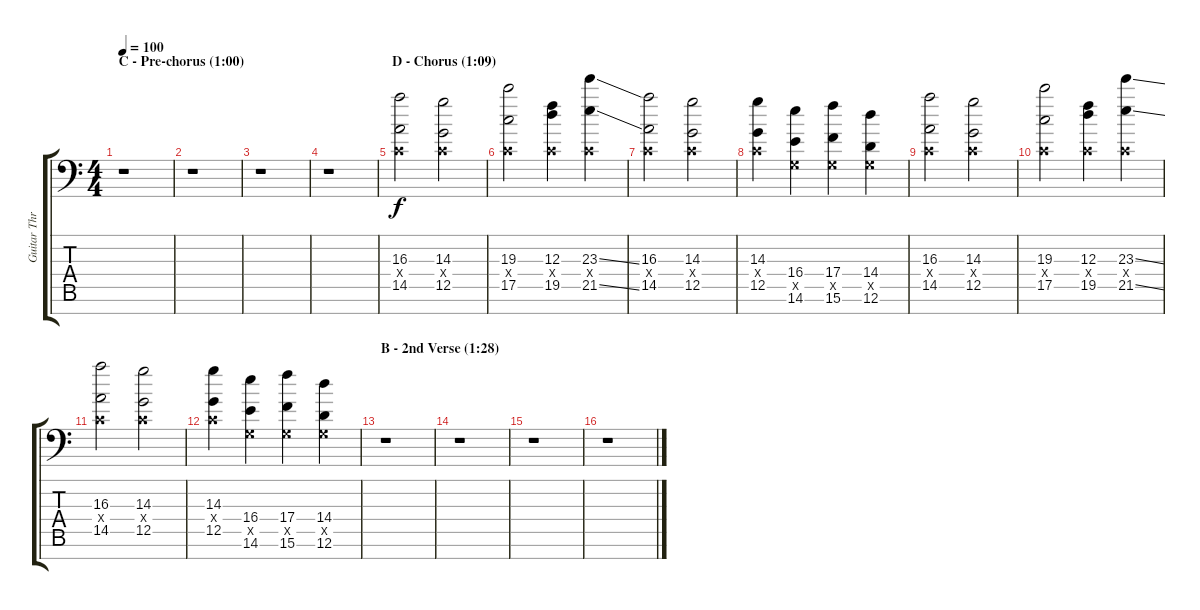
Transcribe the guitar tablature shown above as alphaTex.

\track ("Guitar Three" "Guitar Thr") {instrument distortionguitar}
\staff {score tabs}
\tuning (D4 A3 F3 C3 G2 D2 A1) {hide}
\ts (4 4)
\section ("" "C - Pre-chorus (1:00)")
\tempo 100
\clef f4
\ks c
r.1{dy f} |
r.1 |
r.1 |
r.1 |
\section ("" "D - Chorus (1:09)")
(16.3 0.4{x} 14.5).2 (14.3 0.4{x} 12.5).2 |
(19.3 0.4{x} 17.5).2 (12.3 0.4{x} 19.5).4 (23.3{ss} 0.4{x} 21.5{ss}).4 |
(16.3 0.4{x} 14.5).2 (14.3 0.4{x} 12.5).2 |
(14.3 0.4{x} 12.5).4 (16.4 0.5{x} 14.6).4 (17.4 0.5{x} 15.6).4 (14.4 0.5{x} 12.6).4 |
(16.3 0.4{x} 14.5).2 (14.3 0.4{x} 12.5).2 |
(19.3 0.4{x} 17.5).2 (12.3 0.4{x} 19.5).4 (23.3{ss} 0.4{x} 21.5{ss}).4 |
(16.3 0.4{x} 14.5).2 (14.3 0.4{x} 12.5).2 |
(14.3 0.4{x} 12.5).4 (16.4 0.5{x} 14.6).4 (17.4 0.5{x} 15.6).4 (14.4 0.5{x} 12.6).4 |
\section ("" "B - 2nd Verse (1:28)")
r.1 |
r.1 |
r.1 |
r.1
